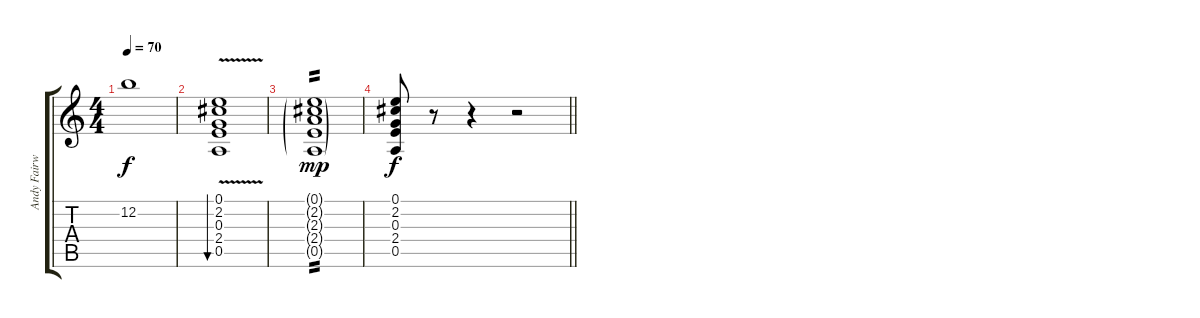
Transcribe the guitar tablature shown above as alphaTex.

\track ("Andy Fairweather Low Guitar II" "Andy Fairw") {instrument acousticguitarnylon}
\staff {score tabs}
\tuning (E4 B3 G3 D3 A2 E2) {hide}
\ts (4 4)
\tempo 70
\clef g2
\ks c
12.2{t}.1{dy f} |
(0.1{v} 2.2{v} 0.3{v} 2.4{v} 0.5{v}).1{bu 120} |
(0.1{g} 2.2{g} 2.3{g} 2.4{g} 0.5{g}).1{tp 2 dy mp} |
\barLineRight lightlight
(0.1 2.2 0.3 2.4 0.5).8{dy f} r.8 r.4 r.2
